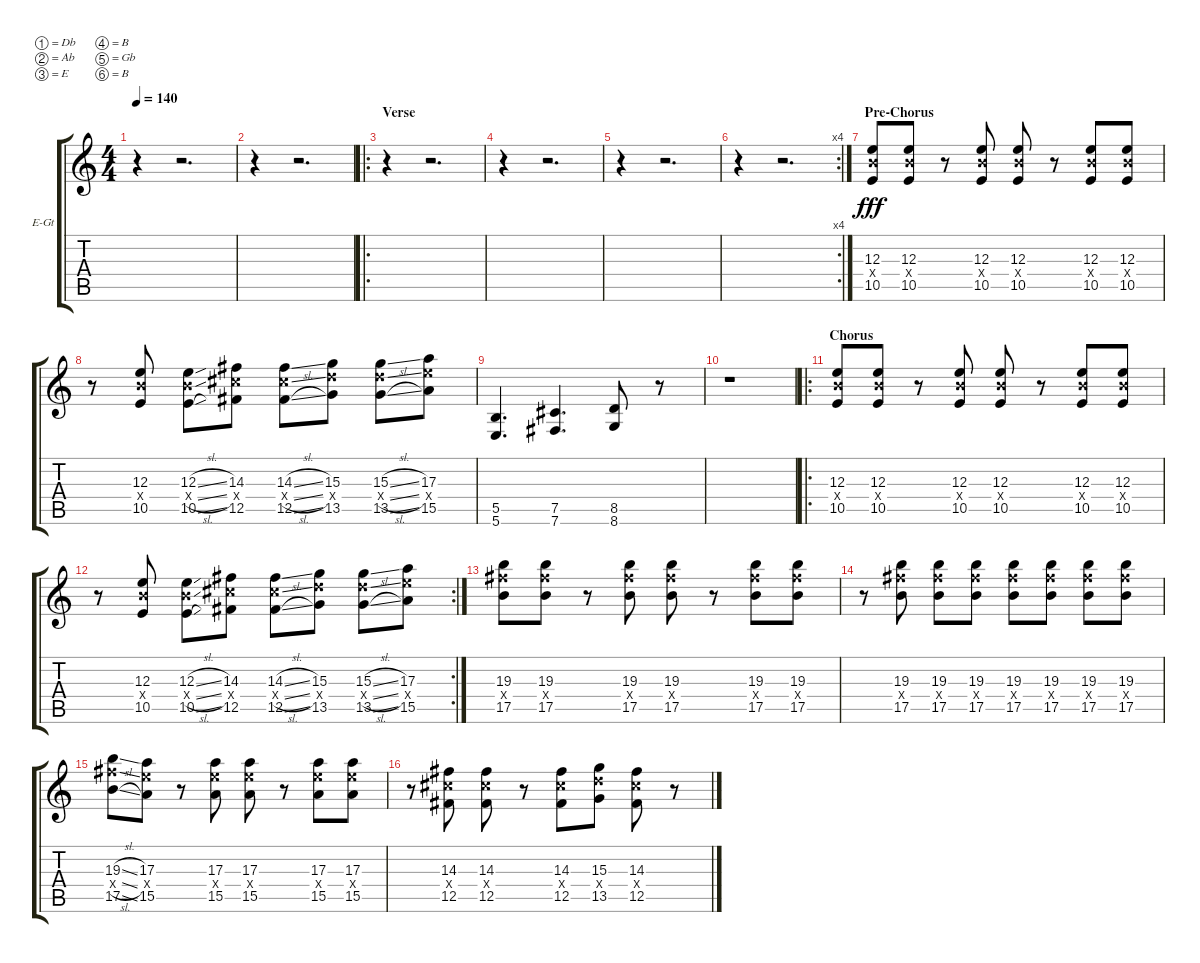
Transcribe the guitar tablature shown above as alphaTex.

\bracketExtendMode groupsimilarinstruments
\firstSystemTrackNameOrientation horizontal
\otherSystemsTrackNameOrientation horizontal
\track ("Dist GTR 1" "E-Gt") {instrument distortionguitar}
\staff {score tabs}
\tuning (Db4 Ab3 E3 B2 Gb2 B1)
\ts (4 4)
\tempo 140
\clef g2
\ks c
r.4{dy fff} r.2{d} |
r.4 r.2{d} |
\ro
\section ("" "Verse")
r.4 r.2{d} |
r.4 r.2{d} |
r.4 r.2{d} |
\rc 4
r.4 r.2{d} |
\section ("" "Pre-Chorus")
(12.3 12.4{x} 10.5).8 (12.3 12.4{x} 10.5).8 r.8 (12.3 12.4{x} 10.5).8 (12.3 12.4{x} 10.5).8 r.8 (12.3 12.4{x} 10.5).8 (12.3 12.4{x} 10.5).8 |
r.8 (12.3 12.4{x} 10.5).8 (12.3{sl} 12.4{sl x} 10.5{sl}).8 (14.3 14.4{x} 12.5).8 (14.3{sl} 14.4{sl x} 12.5{sl}).8 (15.3 15.4{x} 13.5).8 (15.3{sl} 15.4{sl x} 13.5{sl}).8 (17.3 17.4{x} 15.5).8 |
(5.5 5.6).4{d} (7.5 7.6).4{d} (8.5 8.6).8 r.8 |
r.1 |
\ro
\section ("" "Chorus")
(12.3 12.4{x} 10.5).8 (12.3 12.4{x} 10.5).8 r.8 (12.3 12.4{x} 10.5).8 (12.3 12.4{x} 10.5).8 r.8 (12.3 12.4{x} 10.5).8 (12.3 12.4{x} 10.5).8 |
\rc 2
r.8 (12.3 12.4{x} 10.5).8 (12.3{sl} 12.4{sl x} 10.5{sl}).8 (14.3 14.4{x} 12.5).8 (14.3{sl} 14.4{sl x} 12.5{sl}).8 (15.3 15.4{x} 13.5).8 (15.3{sl} 15.4{sl x} 13.5{sl}).8 (17.3 17.4{x} 15.5).8 |
(19.3 19.4{x} 17.5).8 (19.3 19.4{x} 17.5).8 r.8 (19.3 19.4{x} 17.5).8 (19.3 19.4{x} 17.5).8 r.8 (19.3 19.4{x} 17.5).8 (19.3 19.4{x} 17.5).8 |
r.8 (19.3 19.4{x} 17.5).8 (19.3 19.4{x} 17.5).8 (19.3 19.4{x} 17.5).8 (19.3 19.4{x} 17.5).8 (19.3 19.4{x} 17.5).8 (19.3 19.4{x} 17.5).8 (19.3 19.4{x} 17.5).8 |
(19.3{sl} 19.4{sl x} 17.5{sl}).8 (17.3 17.4{x} 15.5).8 r.8 (17.3 17.4{x} 15.5).8 (17.3 17.4{x} 15.5).8 r.8 (17.3 17.4{x} 15.5).8 (17.3 17.4{x} 15.5).8 |
r.8 (14.3 14.4{x} 12.5).8 (14.3 14.4{x} 12.5).8 r.8 (14.3 14.4{x} 12.5).8 (15.3 15.4{x} 13.5).8 (14.3 14.4{x} 12.5).8 r.8
